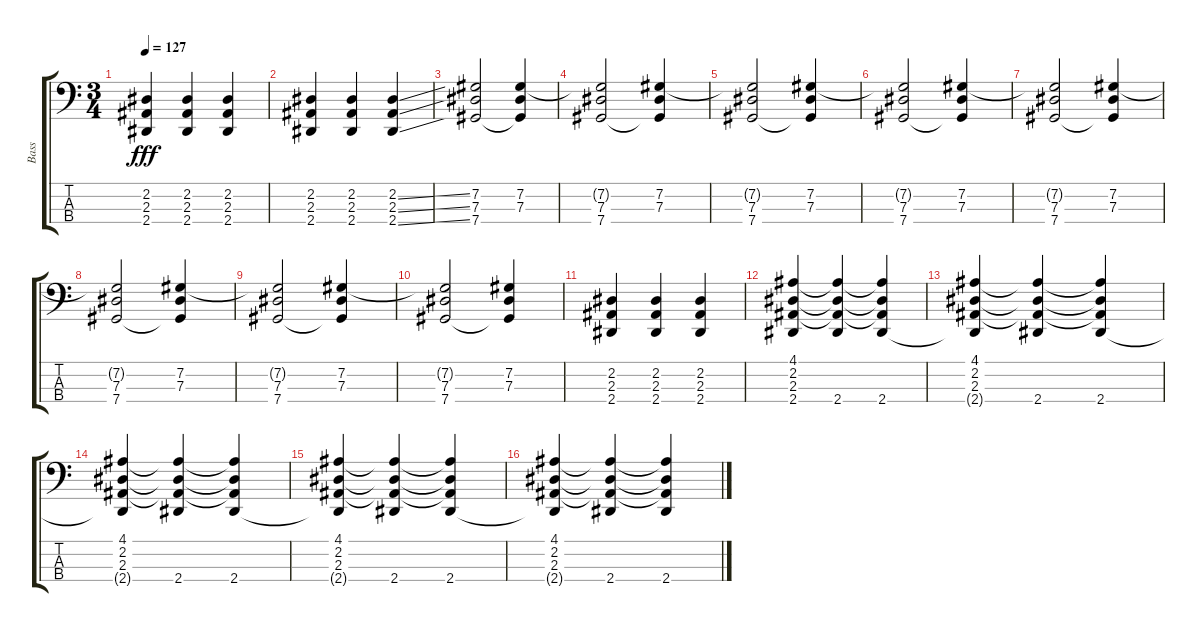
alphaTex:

\track ("Bass" "Bass") {instrument electricbasspick}
\staff {score tabs}
\tuning (Gb2 Db2 Ab1 Db1) {hide}
\ts (3 4)
\tempo 127
\clef f4
\ks c
(2.2 2.3 2.4).4{dy fff} (2.2 2.3 2.4).4 (2.2 2.3 2.4).4 |
(2.2 2.3 2.4).4 (2.2 2.3 2.4).4 (2.2{ss} 2.3{ss} 2.4{ss}).4 |
(7.2 7.3 7.4).2 (7.2 7.3 7.4{t}).4 |
(7.2{t} 7.3 7.4).2 (7.2 7.3 7.4{t}).4 |
(7.2{t} 7.3 7.4).2 (7.2 7.3 7.4{t}).4 |
(7.2{t} 7.3 7.4).2 (7.2 7.3 7.4{t}).4 |
(7.2{t} 7.3 7.4).2 (7.2 7.3 7.4{t}).4 |
(7.2{t} 7.3 7.4).2 (7.2 7.3 7.4{t}).4 |
(7.2{t} 7.3 7.4).2 (7.2 7.3 7.4{t}).4 |
(7.2{t} 7.3 7.4).2 (7.2 7.3 7.4{t}).4 |
(2.2 2.3 2.4).4 (2.2 2.3 2.4).4 (2.2 2.3 2.4).4 |
(4.1 2.2 2.3 2.4).4 (4.1{t} 2.2{t} 2.3{t} 2.4).4 (4.1{t} 2.2{t} 2.3{t} 2.4).4 |
(4.1 2.2 2.3 2.4{t}).4 (4.1{t} 2.2{t} 2.3{t} 2.4).4 (4.1{t} 2.2{t} 2.3{t} 2.4).4 |
(4.1 2.2 2.3 2.4{t}).4 (4.1{t} 2.2{t} 2.3{t} 2.4).4 (4.1{t} 2.2{t} 2.3{t} 2.4).4 |
(4.1 2.2 2.3 2.4{t}).4 (4.1{t} 2.2{t} 2.3{t} 2.4).4 (4.1{t} 2.2{t} 2.3{t} 2.4).4 |
(4.1 2.2 2.3 2.4{t}).4 (4.1{t} 2.2{t} 2.3{t} 2.4).4 (4.1{t} 2.2{t} 2.3{t} 2.4).4
